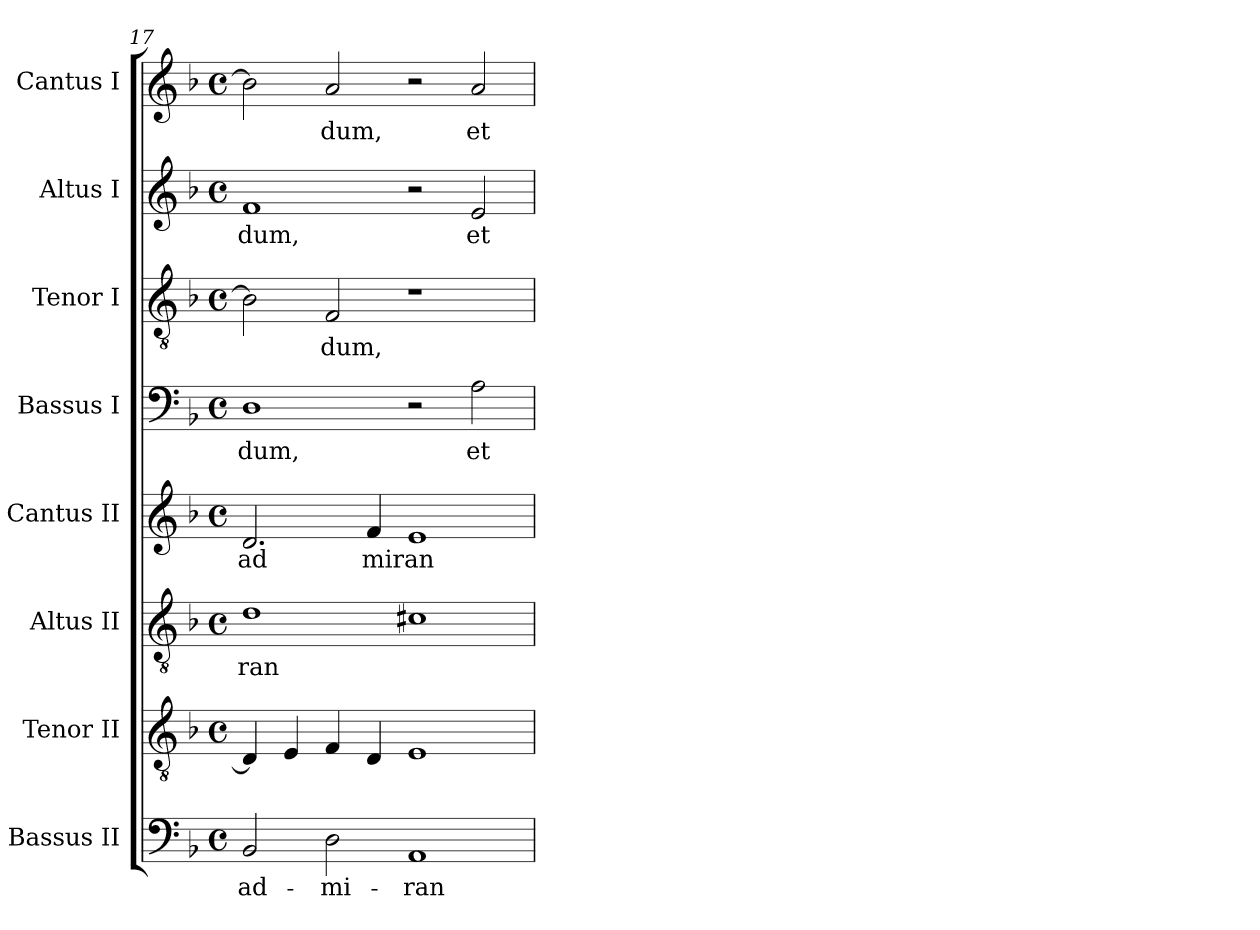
**kern	**text	**kern	**kern	**text	**kern	**text	**kern	**text	**kern	**text	**kern	**text	**kern	**text
*part8	*part8	*part7	*part6	*part6	*part5	*part5	*part4	*part4	*part3	*part3	*part2	*part2	*part1	*part1
*staff8	*staff8	*staff7	*staff6	*staff6	*staff5	*staff5	*staff4	*staff4	*staff3	*staff3	*staff2	*staff2	*staff1	*staff1
*I"Bassus II	*	*I"Tenor II	*I"Altus II	*	*I"Cantus II	*	*I"Bassus I	*	*I"Tenor I	*	*I"Altus I	*	*I"Cantus I	*
*clefF4	*	*clefGv2	*clefGv2	*	*clefG2	*	*clefF4	*	*clefGv2	*	*clefG2	*	*clefG2	*
*k[b-]	*	*k[b-]	*k[b-]	*	*k[b-]	*	*k[b-]	*	*k[b-]	*	*k[b-]	*	*k[b-]	*
*F:	*	*F:	*F:	*	*F:	*	*F:	*	*F:	*	*F:	*	*F:	*
*M4/4	*	*M4/4	*M4/4	*	*M4/4	*	*M4/4	*	*M4/4	*	*M4/4	*	*M4/4	*
*met(c)	*	*met(c)	*met(c)	*	*met(c)	*	*met(c)	*	*met(c)	*	*met(c)	*	*met(c)	*
=17	=17	=17	=17	=17	=17	=17	=17	=17	=17	=17	=17	=17	=17	=17
!	!LO:LY:b:cj	!	!	!LO:LY:b:cj	!	!LO:LY:b:cj	!	!LO:LY:b:cj	!	!	!	!LO:LY:b:cj	!	!
2BB-/	ad-	4D/]	1d	ran	2.d/	ad	1D	dum,	2B-\]	.	1f	-dum,	2b-\]	.
.	.	4E/	.	.	.	.	.	.	.	.	.	.	.	.
!	!LO:LY:b:cj	!	!	!	!	!	!	!	!	!LO:LY:b:cj	!	!	!	!LO:LY:b:cj
2D\	-mi-	4F/	.	.	.	.	.	.	2F/	-dum,	.	.	2a/	dum,
!	!	!	!	!	!	!LO:LY:b	!	!	!	!	!	!	!	!
.	.	4D/	.	.	4f/	miran	.	.	.	.	.	.	.	.
!	!LO:LY:b:cj	!	!	!	!	!	!	!	!	!	!	!	!	!
1AA	-ran-	1E	1c#X	.	1e	.	2r	.	1r	.	2r	.	2r	.
!	!	!	!	!	!	!	!	!LO:LY:b:cj	!	!	!	!LO:LY:b:cj	!	!LO:LY:b:cj
.	.	.	.	.	.	.	2A\	et	.	.	2e/	et	2a/	et
=	=	=	=	=	=	=	=	=	=	=	=	=	=	=
*-	*-	*-	*-	*-	*-	*-	*-	*-	*-	*-	*-	*-	*-	*-
